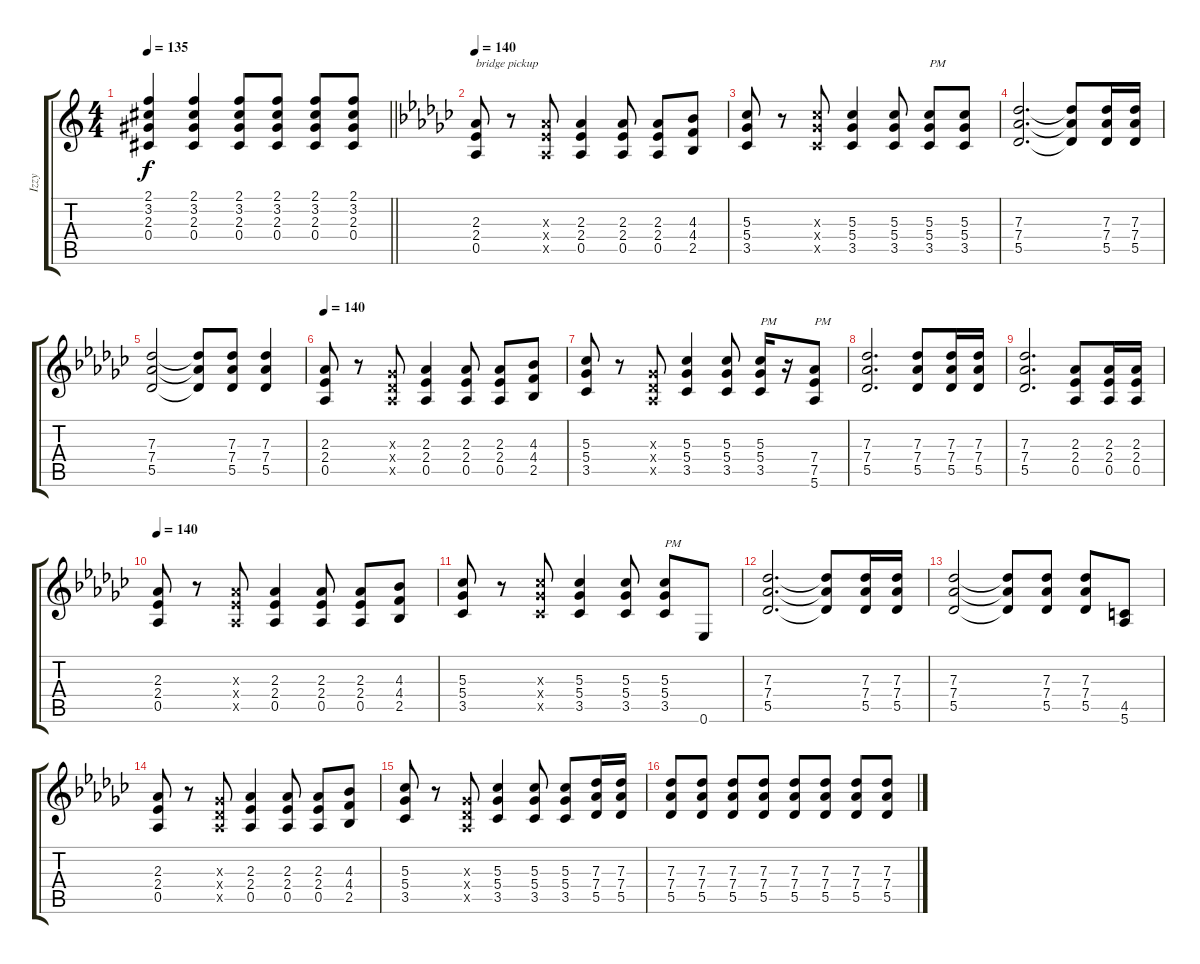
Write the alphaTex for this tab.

\track ("Izzy" "Izzy") {instrument acousticguitarsteel}
\staff {score tabs}
\tuning (Eb4 Bb3 Gb3 Db3 Ab2 Eb2) {hide}
\ts (4 4)
\tempo 135
\clef g2
\barLineRight lightlight
\ks c
(2.1{t} 3.2{t} 2.3{t} 0.4{t}).4{dy f} (2.1 3.2 2.3 0.4).4 (2.1 3.2 2.3 0.4).8 (2.1 3.2 2.3 0.4).8 (2.1 3.2 2.3 0.4).8 (2.1 3.2 2.3 0.4).8 |
\section ("" "")
\tempo 140
\ks gb
(2.3 2.4 0.5).8{txt "bridge pickup" instrument overdrivenguitar} r.8 (2.3{x} 2.4{x} 0.5{x}).8 (2.3 2.4 0.5).4 (2.3 2.4 0.5).8 (2.3 2.4 0.5).8 (4.3 4.4 2.5).8 |
(5.3 5.4 3.5).8 r.8 (5.3{x} 5.4{x} 3.5{x}).8 (5.3 5.4 3.5).4 (5.3 5.4 3.5).8 (5.3 5.4 3.5).8{txt "PM"} (5.3 5.4 3.5).8 |
(7.3 7.4 5.5).2{d} (7.3{t} 7.4{t} 5.5{t}).8 (7.3 7.4 5.5).16 (7.3 7.4 5.5).16 |
(7.3 7.4 5.5).2 (7.3{t} 7.4{t} 5.5{t}).8 (7.3 7.4 5.5).8 (7.3 7.4 5.5).4 |
\tempo 140
(2.3 2.4 0.5).8 r.8 (0.3{x} 0.4{x} 0.5{x}).8 (2.3 2.4 0.5).4 (2.3 2.4 0.5).8 (2.3 2.4 0.5).8 (4.3 4.4 2.5).8 |
(5.3 5.4 3.5).8 r.8 (0.3{x} 0.4{x} 0.5{x}).8 (5.3 5.4 3.5).4 (5.3 5.4 3.5).8 (5.3 5.4 3.5).16{txt "PM"} r.16 (7.4 7.5 5.6).8{txt "PM"} |
(7.3 7.4 5.5).2{d} (7.3 7.4 5.5).8 (7.3 7.4 5.5).16 (7.3 7.4 5.5).16 |
(7.3 7.4 5.5).2{d} (2.3 2.4 0.5).8 (2.3 2.4 0.5).16 (2.3 2.4 0.5).16 |
\tempo 140
(2.3 2.4 0.5).8 r.8 (2.3{x} 2.4{x} 0.5{x}).8 (2.3 2.4 0.5).4 (2.3 2.4 0.5).8 (2.3 2.4 0.5).8 (4.3 4.4 2.5).8 |
(5.3 5.4 3.5).8 r.8 (5.3{x} 5.4{x} 3.5{x}).8 (5.3 5.4 3.5).4 (5.3 5.4 3.5).8 (5.3 5.4 3.5).8{txt "PM"} 0.6.8 |
(7.3 7.4 5.5).2{d} (7.3{t} 7.4{t} 5.5{t}).8 (7.3 7.4 5.5).16 (7.3 7.4 5.5).16 |
(7.3 7.4 5.5).2 (7.3{t} 7.4{t} 5.5{t}).8 (7.3 7.4 5.5).8 (7.3 7.4 5.5).8 (4.5 5.6).8 |
(2.3 2.4 0.5).8 r.8 (0.3{x} 0.4{x} 0.5{x}).8 (2.3 2.4 0.5).4 (2.3 2.4 0.5).8 (2.3 2.4 0.5).8 (4.3 4.4 2.5).8 |
(5.3 5.4 3.5).8 r.8 (0.3{x} 0.4{x} 0.5{x}).8 (5.3 5.4 3.5).4 (5.3 5.4 3.5).8 (5.3 5.4 3.5).8 (7.3 7.4 5.5).16 (7.3 7.4 5.5).16 |
(7.3 7.4 5.5).8 (7.3 7.4 5.5).8 (7.3 7.4 5.5).8 (7.3 7.4 5.5).8 (7.3 7.4 5.5).8 (7.3 7.4 5.5).8 (7.3 7.4 5.5).8 (7.3 7.4 5.5).8
